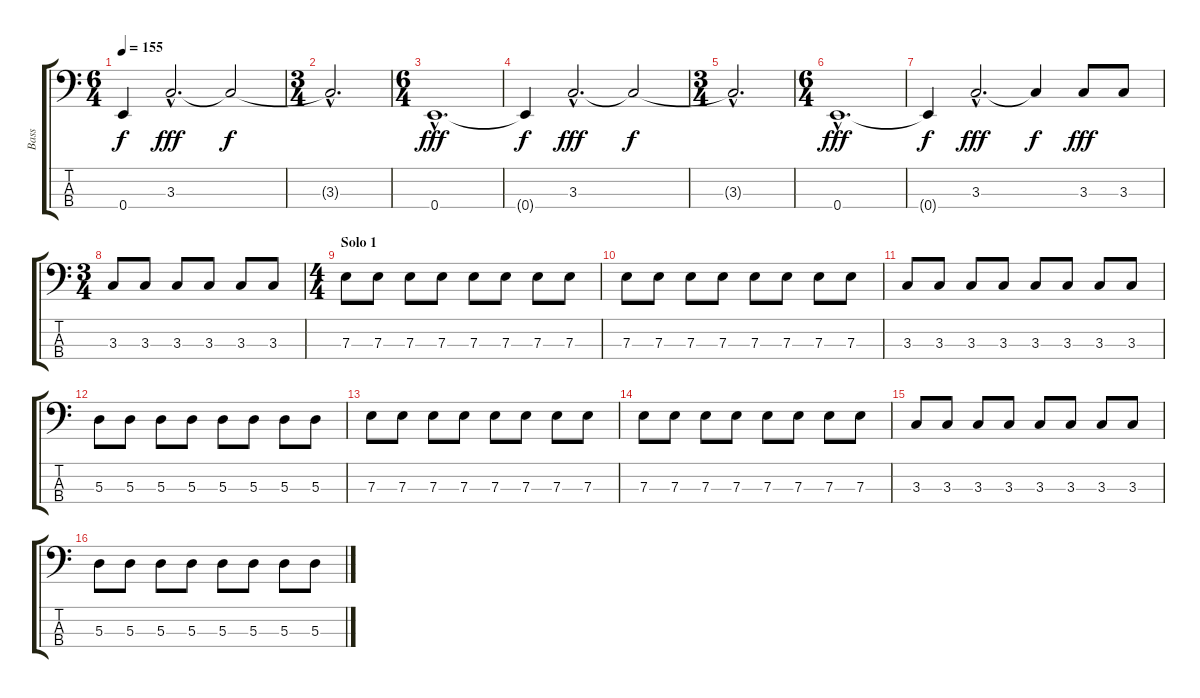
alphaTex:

\track ("Bass" "Bass") {instrument electricbassfinger}
\staff {score tabs}
\tuning (G2 D2 A1 E1) {hide}
\ts (6 4)
\tempo 155
\clef f4
\ks c
0.4{t}.4{dy f} 3.3{hac}.2{d dy fff} 3.3{t}.2{dy f} |
\ts (3 4)
3.3{hac t}.2{d} |
\ts (6 4)
0.4{hac}.1{d dy fff} |
0.4{t}.4{dy f} 3.3{hac}.2{d dy fff} 3.3{t}.2{dy f} |
\ts (3 4)
3.3{hac t}.2{d} |
\ts (6 4)
0.4{hac}.1{d dy fff} |
0.4{t}.4{dy f} 3.3{hac}.2{d dy fff} 3.3{t}.4{dy f} 3.3.8{dy fff} 3.3.8 |
\ts (3 4)
3.3.8 3.3.8 3.3.8 3.3.8 3.3.8 3.3.8 |
\ts (4 4)
\section ("" "Solo 1")
7.3.8 7.3.8 7.3.8 7.3.8 7.3.8 7.3.8 7.3.8 7.3.8 |
7.3.8 7.3.8 7.3.8 7.3.8 7.3.8 7.3.8 7.3.8 7.3.8 |
3.3.8 3.3.8 3.3.8 3.3.8 3.3.8 3.3.8 3.3.8 3.3.8 |
5.3.8 5.3.8 5.3.8 5.3.8 5.3.8 5.3.8 5.3.8 5.3.8 |
7.3.8 7.3.8 7.3.8 7.3.8 7.3.8 7.3.8 7.3.8 7.3.8 |
7.3.8 7.3.8 7.3.8 7.3.8 7.3.8 7.3.8 7.3.8 7.3.8 |
3.3.8 3.3.8 3.3.8 3.3.8 3.3.8 3.3.8 3.3.8 3.3.8 |
5.3.8 5.3.8 5.3.8 5.3.8 5.3.8 5.3.8 5.3.8 5.3.8
